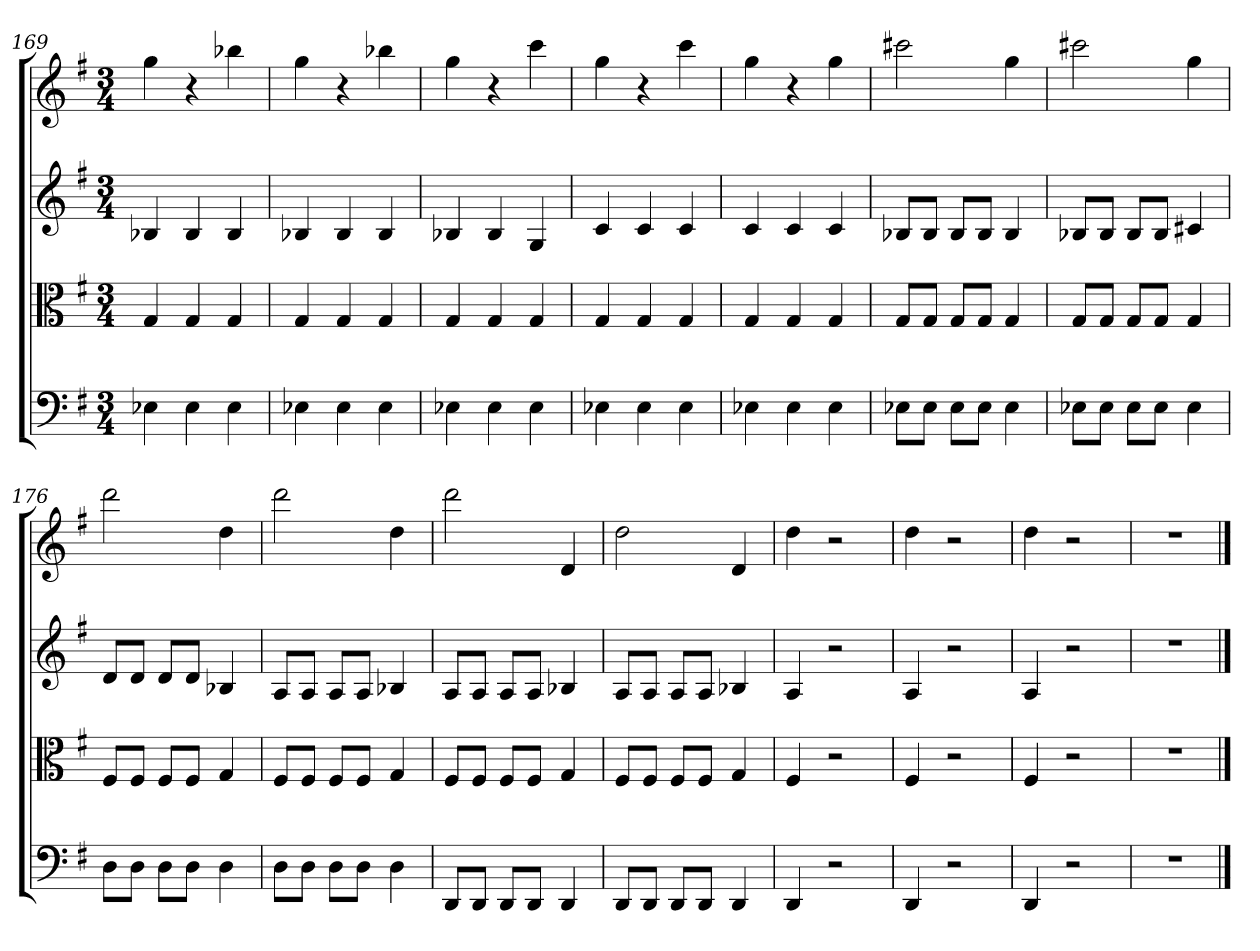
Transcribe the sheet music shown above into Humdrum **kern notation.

**kern	**kern	**kern	**kern
*part4	*part3	*part2	*part1
*staff4	*staff3	*staff2	*staff1
*clefF4	*clefC3	*	*
*k[f#]	*k[f#]	*k[f#]	*k[f#]
*G:	*G:	*G:	*G:
*M3/4	*M3/4	*M3/4	*M3/4
=169	=169	=169	=169
4E-X	4G	4B-X	4gg
4E-	4G	4B-	4r
4E-	4G	4B-	4bb-X
=170	=170	=170	=170
4E-X	4G	4B-X	4gg
4E-	4G	4B-	4r
4E-	4G	4B-	4bb-X
=171	=171	=171	=171
4E-X	4G	4B-X	4gg
4E-	4G	4B-	4r
4E-	4G	4G	4ccc
=172	=172	=172	=172
4E-X	4G	4c	4gg
4E-	4G	4c	4r
4E-	4G	4c	4ccc
=173	=173	=173	=173
4E-X	4G	4c	4gg
4E-	4G	4c	4r
4E-	4G	4c	4gg
=174	=174	=174	=174
8E-X\L	8G/L	8B-XL	2ccc#X
8E-\J	8G/J	8B-J	.
8E-\L	8G/L	8B-L	.
8E-\J	8G/J	8B-J	.
4E-	4G	4B-	4gg
=175	=175	=175	=175
8E-X\L	8G/L	8B-XL	2ccc#X
8E-\J	8G/J	8B-J	.
8E-\L	8G/L	8B-L	.
8E-\J	8G/J	8B-J	.
4E-	4G	4c#X	4gg
=176	=176	=176	=176
8D\L	8F#/L	8dL	2ddd
8D\J	8F#/J	8dJ	.
8D\L	8F#/L	8dL	.
8D\J	8F#/J	8dJ	.
4D	4G	4B-X	4dd
=177	=177	=177	=177
8D\L	8F#/L	8AL	2ddd
8D\J	8F#/J	8AJ	.
8D\L	8F#/L	8AL	.
8D\J	8F#/J	8AJ	.
4D	4G	4B-X	4dd
=178	=178	=178	=178
8DD/L	8F#/L	8AL	2ddd
8DD/J	8F#/J	8AJ	.
8DD/L	8F#/L	8AL	.
8DD/J	8F#/J	8AJ	.
4DD	4G	4B-X	4d
=179	=179	=179	=179
8DD/L	8F#/L	8AL	2dd
8DD/J	8F#/J	8AJ	.
8DD/L	8F#/L	8AL	.
8DD/J	8F#/J	8AJ	.
4DD	4G	4B-X	4d
=180	=180	=180	=180
4DD	4F#	4A	4dd
2r	2r	2r	2r
=181	=181	=181	=181
4DD	4F#	4A	4dd
2r	2r	2r	2r
=182	=182	=182	=182
4DD	4F#	4A	4dd
2r	2r	2r	2r
=183	=183	=183	=183
2.r	2.r	2.r	2.r
==	==	==	==
*-	*-	*-	*-
